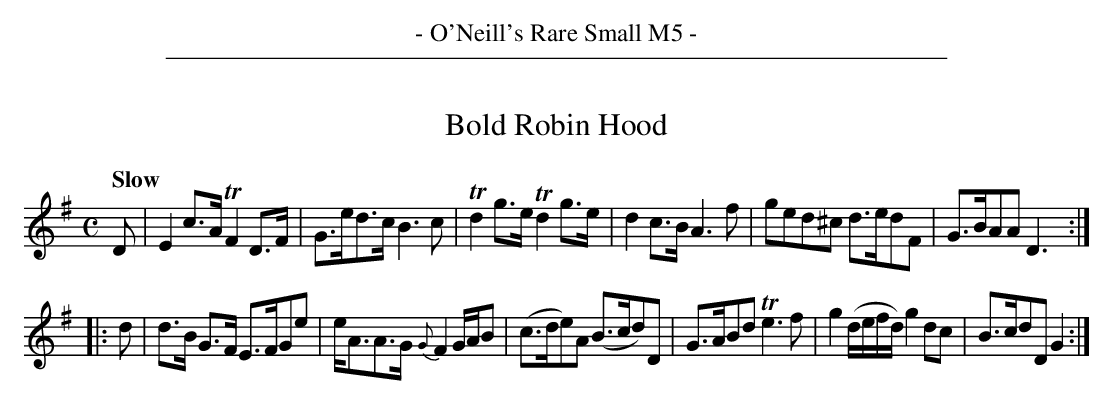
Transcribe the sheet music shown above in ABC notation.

X:1
T: Bold Robin Hood
Q: "Slow"
M: C
L: 1/8
K: G
D |\
E2c>A TF2D>F | G>ed>c B3c |\
Td2g>e Td2g>e | d2c>B A3f |\
ged^c d>edF | G>BAA D3 ::
d |\
d>B G>F E>FGe | e<AA>G {G}F2 G/A/B |\
(c>de)A (B>cd)D | G>ABd Te3f |\
g2(d/e/f/d/) g2dc | B>cdD G2 :|
